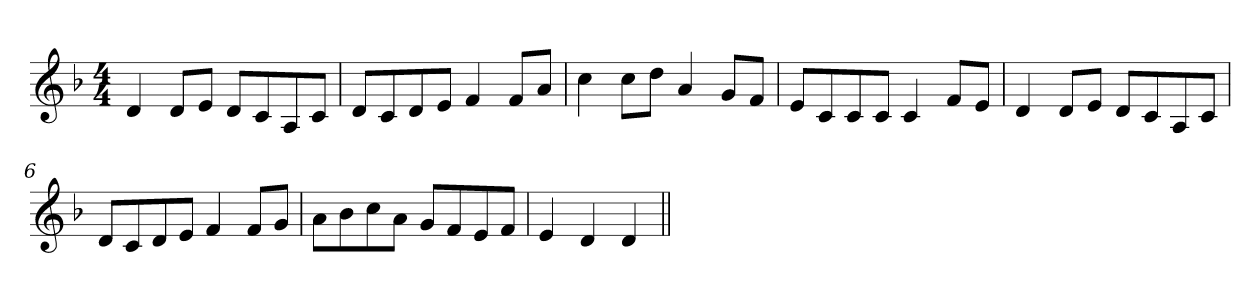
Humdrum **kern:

**kern
*part1
*staff1
*clefG2
*k[b-]
*d:
*M4/4
=1
4d/
8d/L
8e/J
8d/L
8c/
8A/
8c/J
=2
8d/L
8c/
8d/
8e/J
4f/
8f/L
8a/J
=3
4cc\
8cc\L
8dd\J
4a/
8g/L
8f/J
=4
8e/L
8c/
8c/
8c/J
4c/
8f/L
8e/J
=5
4d/
8d/L
8e/J
8d/L
8c/
8A/
8c/J
!!LO:LB:g=z
=6
8d/L
8c/
8d/
8e/J
4f/
8f/L
8g/J
=7
8a\L
8b-\
8cc\
8a\J
8g/L
8f/
8e/
8f/J
=8
4e/
4d/
4d/
=||
*-
